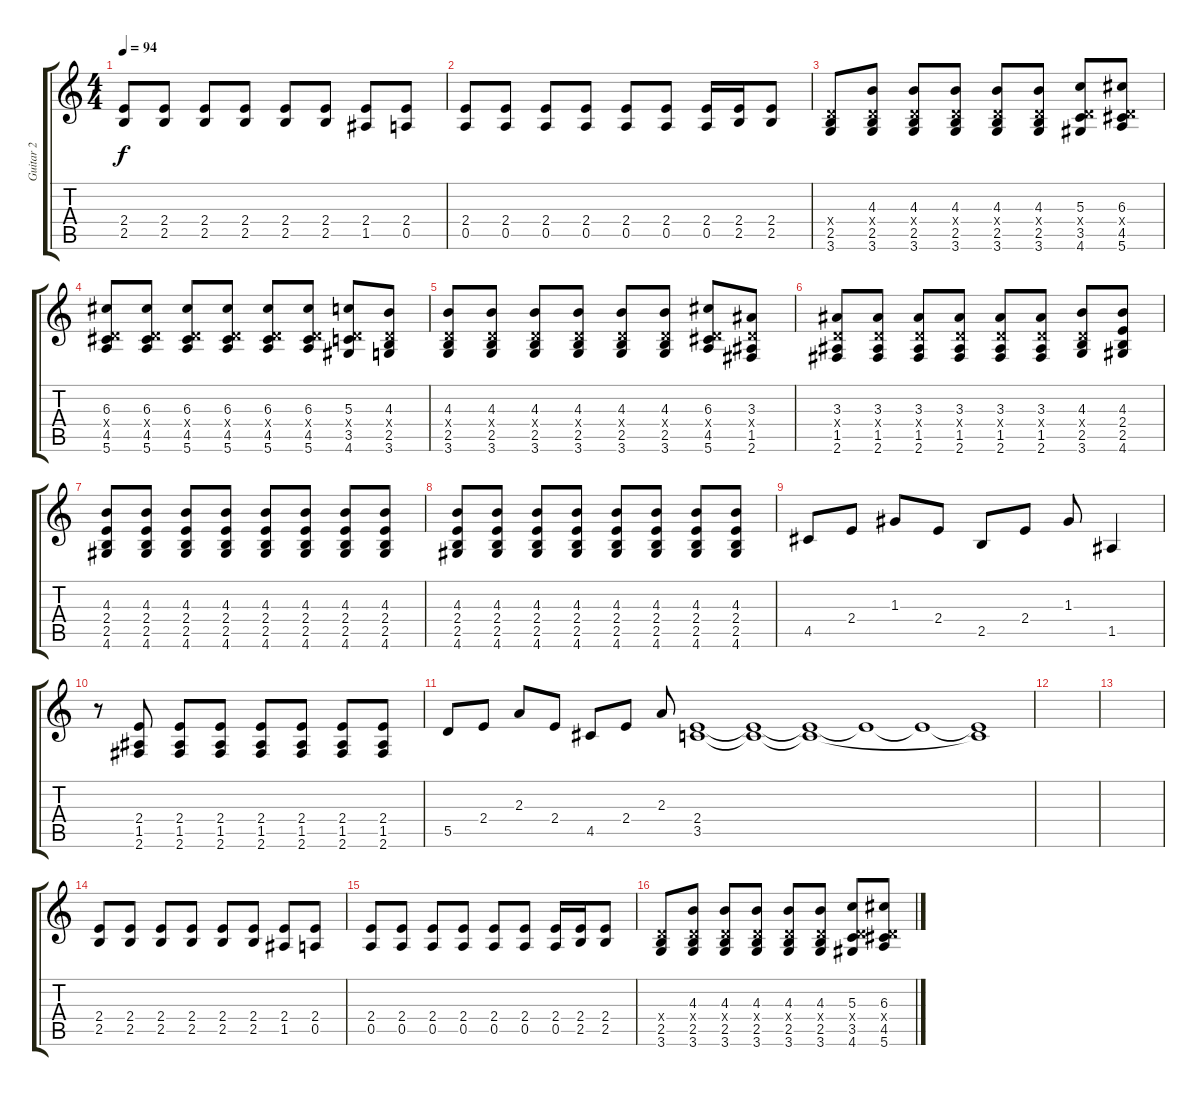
\track ("Guitar 2" "Guitar 2") {instrument distortionguitar}
\staff {score tabs}
\tuning (E4 B3 G3 D3 A2 E2) {hide}
\ts (4 4)
\tempo 94
\clef g2
\ks c
(2.4 2.5).8{dy f} (2.4 2.5).8 (2.4 2.5).8 (2.4 2.5).8 (2.4 2.5).8 (2.4 2.5).8 (2.4 1.5).8 (2.4 0.5).8 |
(2.4 0.5).8 (2.4 0.5).8 (2.4 0.5).8 (2.4 0.5).8 (2.4 0.5).8 (2.4 0.5).8 (2.4 0.5).16 (2.4 2.5).16 (2.4 2.5).8 |
(0.4{x} 2.5 3.6).8 (4.3 0.4{x} 2.5 3.6).8 (4.3 0.4{x} 2.5 3.6).8 (4.3 0.4{x} 2.5 3.6).8 (4.3 0.4{x} 2.5 3.6).8 (4.3 0.4{x} 2.5 3.6).8 (5.3 0.4{x} 3.5 4.6).8 (6.3 0.4{x} 4.5 5.6).8 |
(6.3 0.4{x} 4.5 5.6).8 (6.3 0.4{x} 4.5 5.6).8 (6.3 0.4{x} 4.5 5.6).8 (6.3 0.4{x} 4.5 5.6).8 (6.3 0.4{x} 4.5 5.6).8 (6.3 0.4{x} 4.5 5.6).8 (5.3 0.4{x} 3.5 4.6).8 (4.3 0.4{x} 2.5 3.6).8 |
(4.3 0.4{x} 2.5 3.6).8 (4.3 0.4{x} 2.5 3.6).8 (4.3 0.4{x} 2.5 3.6).8 (4.3 0.4{x} 2.5 3.6).8 (4.3 0.4{x} 2.5 3.6).8 (4.3 0.4{x} 2.5 3.6).8 (6.3 0.4{x} 4.5 5.6).8 (3.3 0.4{x} 1.5 2.6).8 |
(3.3 0.4{x} 1.5 2.6).8 (3.3 0.4{x} 1.5 2.6).8 (3.3 0.4{x} 1.5 2.6).8 (3.3 0.4{x} 1.5 2.6).8 (3.3 0.4{x} 1.5 2.6).8 (3.3 0.4{x} 1.5 2.6).8 (4.3 0.4{x} 2.5 3.6).8 (4.3 2.4 2.5 4.6).8 |
(4.3 2.4 2.5 4.6).8 (4.3 2.4 2.5 4.6).8 (4.3 2.4 2.5 4.6).8 (4.3 2.4 2.5 4.6).8 (4.3 2.4 2.5 4.6).8 (4.3 2.4 2.5 4.6).8 (4.3 2.4 2.5 4.6).8 (4.3 2.4 2.5 4.6).8 |
(4.3 2.4 2.5 4.6).8 (4.3 2.4 2.5 4.6).8 (4.3 2.4 2.5 4.6).8 (4.3 2.4 2.5 4.6).8 (4.3 2.4 2.5 4.6).8 (4.3 2.4 2.5 4.6).8 (4.3 2.4 2.5 4.6).8 (4.3 2.4 2.5 4.6).8 |
4.5.8 2.4.8 1.3.8 2.4.8 2.5.8 2.4.8 1.3.8 1.5.4 |
r.8 (2.4 1.5 2.6).8 (2.4 1.5 2.6).8 (2.4 1.5 2.6).8 (2.4 1.5 2.6).8 (2.4 1.5 2.6).8 (2.4 1.5 2.6).8 (2.4 1.5 2.6).8 |
5.5.8 2.4.8 2.3.8 2.4.8 4.5.8 2.4.8 2.3.8 (2.4 3.5).1 (2.4{t} 3.5{t}).1 (2.4{t} 3.5{t}).1 2.4{t}.1 2.4{t}.1 (2.4{t} 3.5{t}).1 |
|
|
(2.4 2.5).8 (2.4 2.5).8 (2.4 2.5).8 (2.4 2.5).8 (2.4 2.5).8 (2.4 2.5).8 (2.4 1.5).8 (2.4 0.5).8 |
(2.4 0.5).8 (2.4 0.5).8 (2.4 0.5).8 (2.4 0.5).8 (2.4 0.5).8 (2.4 0.5).8 (2.4 0.5).16 (2.4 2.5).16 (2.4 2.5).8 |
(0.4{x} 2.5 3.6).8 (4.3 0.4{x} 2.5 3.6).8 (4.3 0.4{x} 2.5 3.6).8 (4.3 0.4{x} 2.5 3.6).8 (4.3 0.4{x} 2.5 3.6).8 (4.3 0.4{x} 2.5 3.6).8 (5.3 0.4{x} 3.5 4.6).8 (6.3 0.4{x} 4.5 5.6).8
